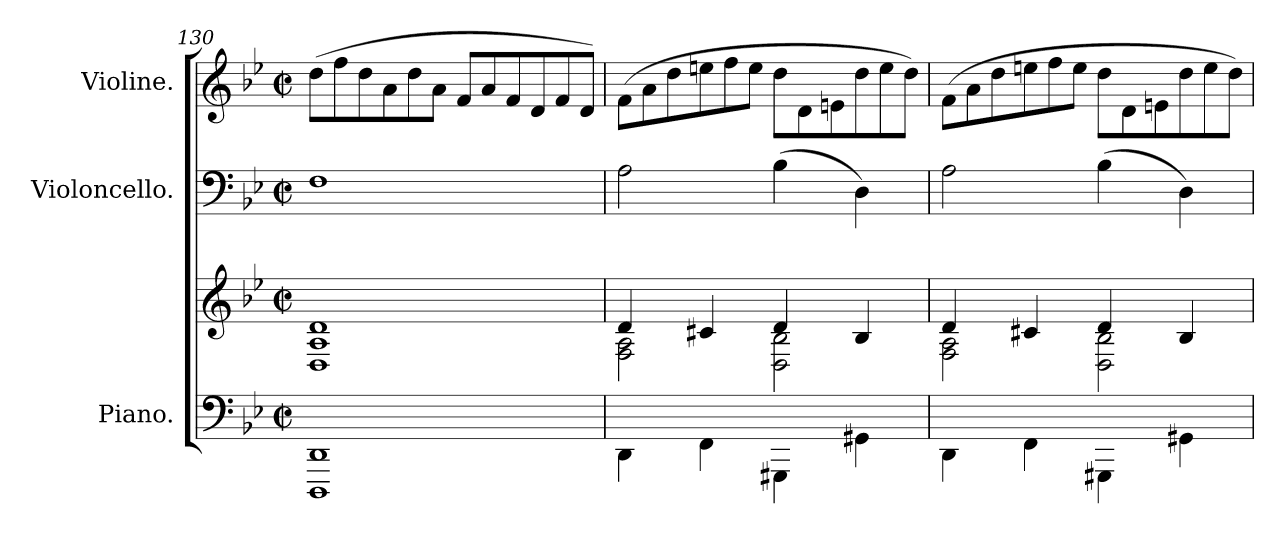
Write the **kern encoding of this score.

**kern	**kern	**kern	**kern
*part3	*part3	*part2	*part1
*staff4	*staff3	*staff2	*staff1
*I"Piano.	*	*I"Violoncello.	*I"Violine.
*	*	*I'vlc	*I'vl
*clefF4	*clefG2	*clefF4	*clefG2
*k[b-e-]	*k[b-e-]	*k[b-e-]	*k[b-e-]
*g:	*g:	*g:	*g:
*M2/2	*M2/2	*M2/2	*M2/2
*met(c|)	*met(c|)	*met(c|)	*met(c|)
*	*	*	*Xtuplet
=130	=130	=130	=130
1DDD/ 1DD/	1D/ 1A/ 1d/	1F\	(12dd\L
.	.	.	12ff\
.	.	.	12dd\
.	.	.	12a\
.	.	.	12dd\
.	.	.	12a\J
.	.	.	12f/L
.	.	.	12a/
.	.	.	12f/
.	.	.	12d/
.	.	.	12f/
.	.	.	12d/J)
=131	=131	=131	=131
*	*^	*	*
4DD\	4d/	2F\ 2A\	2A\	(12f\L
.	.	.	.	12a\
.	.	.	.	12dd\
4FF\	4c#X/	.	.	12een\
.	.	.	.	12ff\
.	.	.	.	12ee\J
4GGG#X\	4d/	2D\ 2B-\	(4B-\	12dd\L
.	.	.	.	12d\
.	.	.	.	12en\
4GG#X\	4B-/	.	4D\)	12dd\
.	.	.	.	12ee\
.	.	.	.	12dd\J)
=132	=132	=132	=132	=132
4DD\	4d/	2F\ 2A\	2A\	(12f\L
.	.	.	.	12a\
.	.	.	.	12dd\
4FF\	4c#X/	.	.	12een\
.	.	.	.	12ff\
.	.	.	.	12ee\J
4GGG#X\	4d/	2D\ 2B-\	(4B-\	12dd\L
.	.	.	.	12d\
.	.	.	.	12en\
4GG#X\	4B-/	.	4D\)	12dd\
.	.	.	.	12ee\
.	.	.	.	12dd\J)
*	*v	*v	*	*
=	=	=	=
*-	*-	*-	*-
